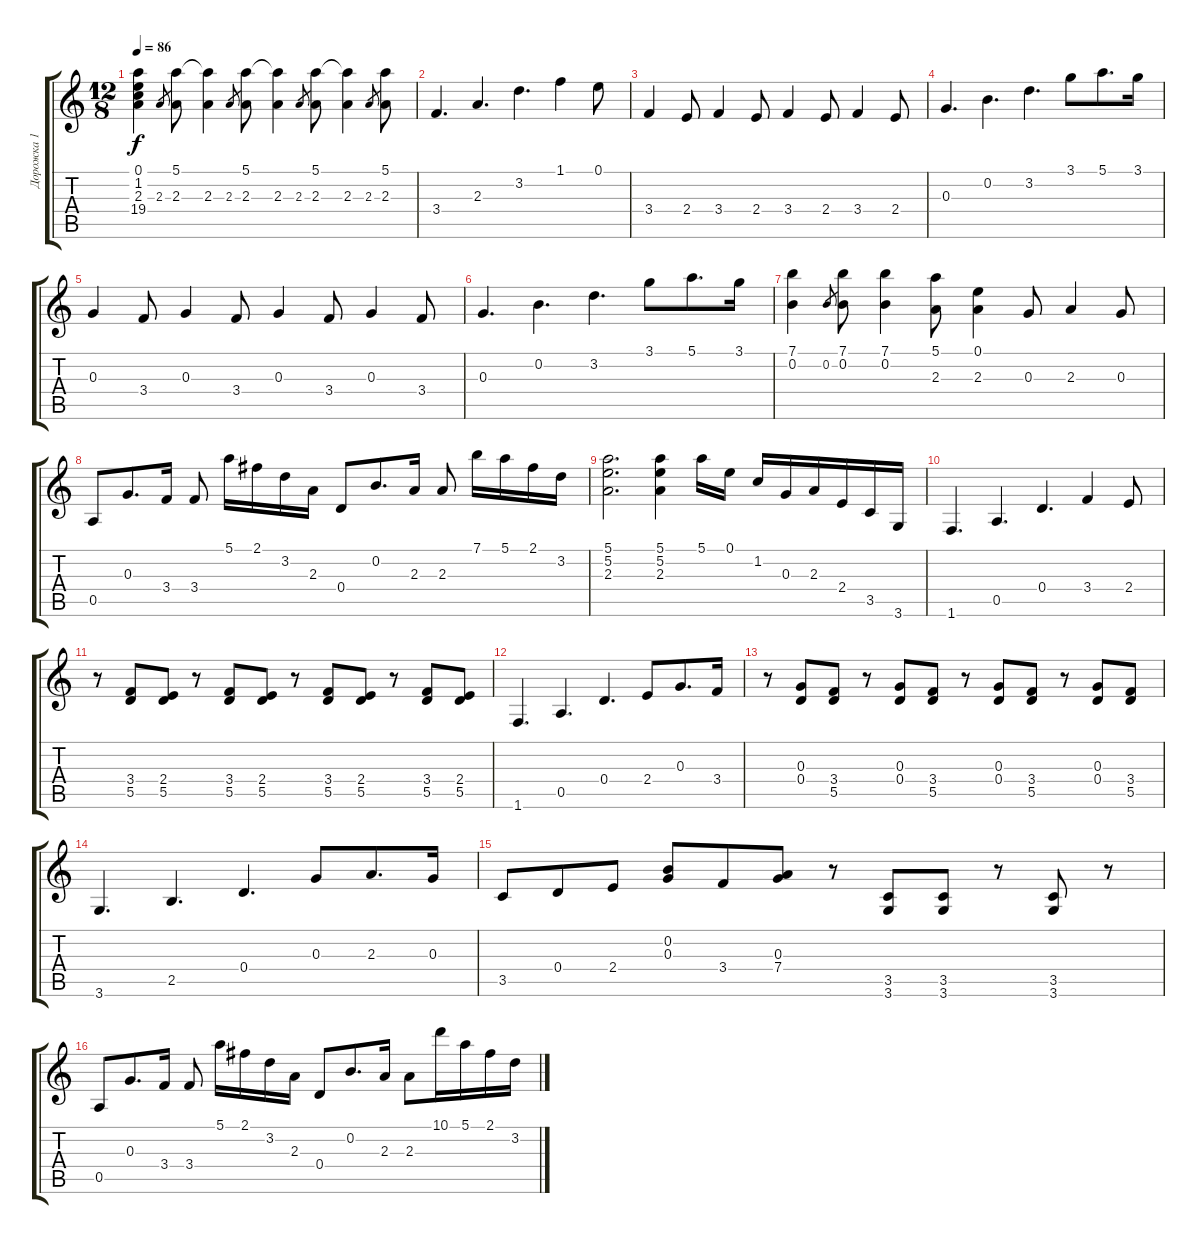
\track ("Дорожка 1" "Дорожка 1") {instrument acousticguitarnylon}
\staff {score tabs}
\tuning (E4 B3 G3 D3 A2 E2) {hide}
\ts (12 8)
\tempo 86
\clef g2
\ks c
(0.1 1.2 2.3 19.4).4{dy f} 2.3.8{gr} (5.1 2.3).8 (5.1{t} 2.3).4 2.3.8{gr} (5.1 2.3).8 (5.1{t} 2.3).4 2.3.8{gr} (5.1 2.3).8 (5.1{t} 2.3).4 2.3.8{gr} (5.1 2.3).8 |
3.4.4{d} 2.3.4{d} 3.2.4{d} 1.1.4 0.1.8 |
3.4.4 2.4.8 3.4.4 2.4.8 3.4.4 2.4.8 3.4.4 2.4.8 |
0.3.4{d} 0.2.4{d} 3.2.4{d} 3.1.8 5.1.8{d} 3.1.16 |
0.3.4 3.4.8 0.3.4 3.4.8 0.3.4 3.4.8 0.3.4 3.4.8 |
0.3.4{d} 0.2.4{d} 3.2.4{d} 3.1.8 5.1.8{d} 3.1.16 |
(7.1 0.2).4 0.2.8{gr} (7.1 0.2).8 (7.1 0.2).4 (5.1 2.3).8 (0.1 2.3).4 0.3.8 2.3.4 0.3.8 |
0.5.8 0.3.8{d} 3.4.16 3.4.8{beam split} 5.1.16 2.1.16 3.2.16 2.3.16 0.4.8 0.2.8{d} 2.3.16 2.3.8{beam split} 7.1.16 5.1.16 2.1.16 3.2.16 |
(5.1 5.2 2.3).2{d} (5.1 5.2 2.3).4 5.1.16 0.1.16 1.2.16 0.3.16 2.3.16 2.4.16 3.5.16 3.6.16 |
1.6.4{d} 0.5.4{d} 0.4.4{d} 3.4.4 2.4.8 |
r.8 (3.4 5.5).8 (2.4 5.5).8 r.8 (3.4 5.5).8 (2.4 5.5).8 r.8 (3.4 5.5).8 (2.4 5.5).8 r.8 (3.4 5.5).8 (2.4 5.5).8 |
1.6.4{d} 0.5.4{d} 0.4.4{d} 2.4.8 0.3.8{d} 3.4.16 |
r.8 (0.3 0.4).8 (3.4 5.5).8 r.8 (0.3 0.4).8 (3.4 5.5).8 r.8 (0.3 0.4).8 (3.4 5.5).8 r.8 (0.3 0.4).8 (3.4 5.5).8 |
3.6.4{d} 2.5.4{d} 0.4.4{d} 0.3.8 2.3.8{d} 0.3.16 |
3.5.8 0.4.8 2.4.8 (0.2 0.3).8 3.4.8 (0.3 7.4).8 r.8 (3.5 3.6).8 (3.5 3.6).8 r.8 (3.5 3.6).8 r.8 |
0.5.8 0.3.8{d} 3.4.16 3.4.8{beam split} 5.1.16 2.1.16 3.2.16 2.3.16 0.4.8 0.2.8{d} 2.3.16 2.3.8 10.1.16 5.1.16 2.1.16 3.2.16
